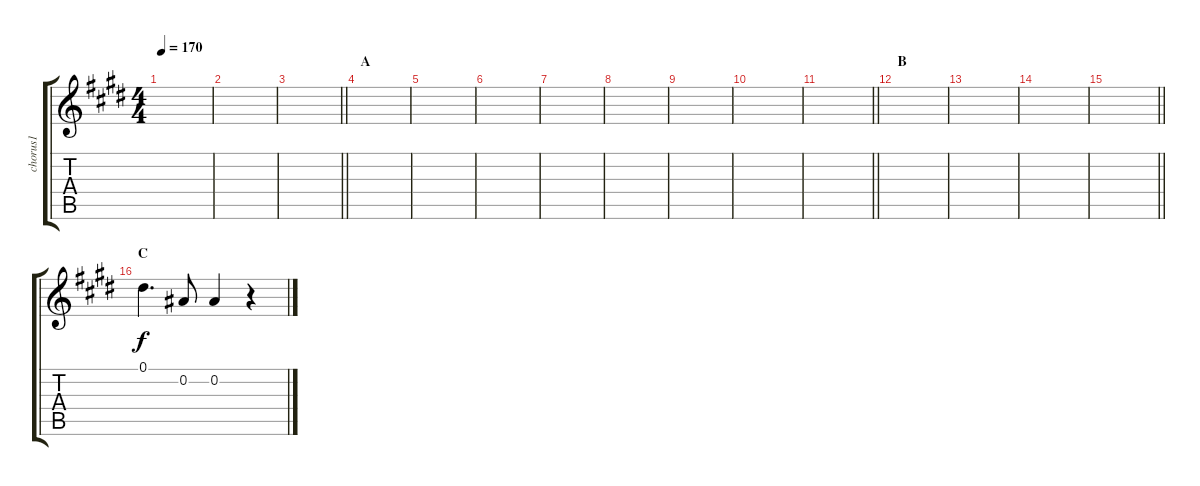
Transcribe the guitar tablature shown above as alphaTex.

\track ("chorus1" "chorus1") {instrument electricguitarjazz}
\staff {score tabs}
\tuning (Eb4 Bb3 Gb3 Db3 Ab2 Eb2) {hide}
\ts (4 4)
\tempo 170
\clef g2
\ks e
|
|
\barLineRight lightlight
|
\section ("" "A")
|
|
|
|
|
|
|
\barLineRight lightlight
|
\section ("" "B")
|
|
|
\barLineRight lightlight
|
\section ("" "C")
0.1.4{d} 0.2.8 0.2.4 r.4
